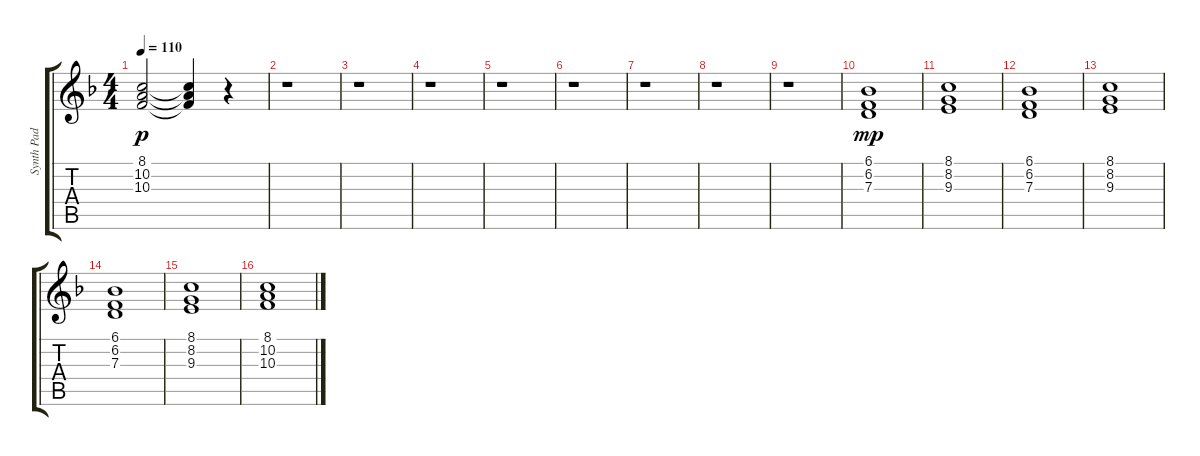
\track ("Synth Pad" "Synth Pad") {instrument pad2warm}
\staff {score tabs}
\tuning (E4 B3 G3 D3 A2 E2) {hide}
\ts (4 4)
\tempo 110
\clef g2
\ks f
(8.1 10.2 10.3).2{dy p} (8.1{t} 10.2{t} 10.3{t}).4 r.4 |
r.1 |
r.1 |
r.1 |
r.1 |
r.1 |
r.1 |
r.1 |
r.1 |
(6.1 6.2 7.3).1{dy mp} |
(8.1 8.2 9.3).1 |
(6.1 6.2 7.3).1 |
(8.1 8.2 9.3).1 |
(6.1 6.2 7.3).1 |
(8.1 8.2 9.3).1 |
(8.1 10.2 10.3).1
